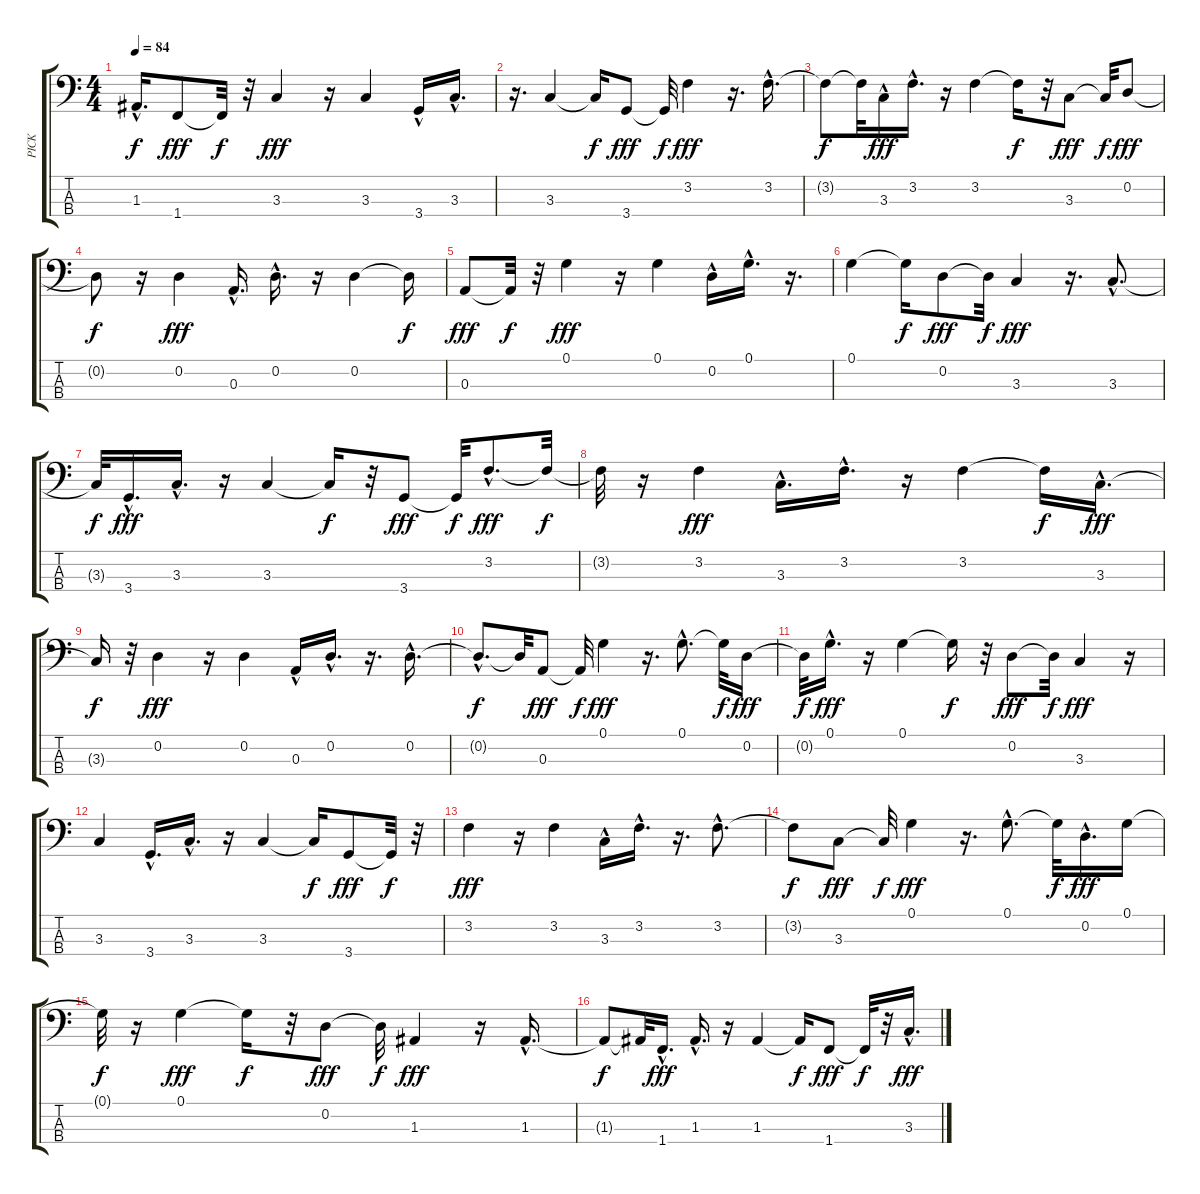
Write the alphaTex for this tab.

\track ("PICK" "PICK") {instrument electricbasspick}
\staff {score tabs}
\tuning (G2 D2 A1 E1) {hide}
\ts (4 4)
\tempo 84
\clef f4
\ks c
1.3{hac t}.16{d dy f} 1.4.8{dy fff} 1.4{t}.32{dy f} r.32 3.3.4{dy fff} r.16 3.3.4 3.4{hac}.16 3.3{hac}.16{d} |
r.16{d} 3.3.4 3.3{t}.16{dy f} 3.4.8{dy fff} 3.4{t}.32{dy f} 3.2.4{dy fff} r.16{d} 3.2{hac}.16{d} |
3.2{t}.8{dy f} 3.2{t}.32 3.3{hac}.16{dy fff} 3.2{hac}.16{d} r.16 3.2.4 3.2{t}.16{dy f} r.32 3.3.8{dy fff} 3.3{t}.32{dy f} 0.2.8{dy fff} |
0.2{t}.8{dy f} r.16 0.2.4{dy fff} 0.3{hac}.16{d} 0.2{hac}.16{d} r.16 0.2.4 0.2{t}.16{dy f} |
0.3.8{dy fff} 0.3{t}.32{dy f} r.32 0.1.4{dy fff} r.16 0.1.4 0.2{hac}.16 0.1{hac}.16{d} r.16{d} |
0.1.4 0.1{t}.16{dy f} 0.2.8{dy fff} 0.2{t}.32{dy f} 3.3.4{dy fff} r.16{d} 3.3{hac}.8{d} |
3.3{t}.32{dy f} 3.4{hac}.16{d dy fff} 3.3{hac}.16{d} r.16 3.3.4 3.3{t}.16{dy f} r.32 3.4.8{dy fff} 3.4{t}.32{dy f} 3.2{hac}.8{d dy fff} 3.2{t}.32{dy f} |
3.2{t}.32 r.16 3.2.4{dy fff} 3.3{hac}.16{d} 3.2{hac}.16{d} r.16 3.2.4 3.2{t}.16{dy f} 3.3{hac}.16{d dy fff} |
3.3{t}.16{dy f} r.32 0.2.4{dy fff} r.16 0.2.4 0.3{hac}.16 0.2{hac}.16{d} r.16{d} 0.2{hac}.16{d} |
0.2{hac t}.8{d dy f} 0.2{t}.32 0.3.8{dy fff} 0.3{t}.32{dy f} 0.1.4{dy fff} r.16{d} 0.1{hac}.8{d} 0.1{t}.32{dy f} 0.2.16{dy fff} |
0.2{t}.32{dy f} 0.1{hac}.16{d dy fff} r.16 0.1.4 0.1{t}.16{dy f} r.32 0.2.8{dy fff} 0.2{t}.32{dy f} 3.3.4{dy fff} r.16 |
3.3.4 3.4{hac}.16{d} 3.3{hac}.16{d} r.16 3.3.4 3.3{t}.16{dy f} 3.4.8{dy fff} 3.4{t}.32{dy f} r.32 |
3.2.4{dy fff} r.16 3.2.4 3.3{hac}.16 3.2{hac}.16{d} r.16{d} 3.2{hac}.8{d} |
3.2{t}.8{dy f} 3.3.8{dy fff} 3.3{t}.32{dy f} 0.1.4{dy fff} r.16{d} 0.1{hac}.8{d} 0.1{t}.32{dy f} 0.2{hac}.16{d dy fff} 0.1.16 |
0.1{t}.32{dy f} r.16 0.1.4{dy fff} 0.1{t}.16{dy f} r.32 0.2.8{dy fff} 0.2{t}.32{dy f} 1.3.4{dy fff} r.16 1.3{hac}.16{d} |
1.3{t}.8{dy f} 1.3{t}.32 1.4{hac}.16{d dy fff} 1.3{hac}.16{d} r.16 1.3.4 1.3{t}.16{dy f} 1.4.8{dy fff} 1.4{t}.32{dy f} r.32 3.3{hac}.16{d dy fff}
